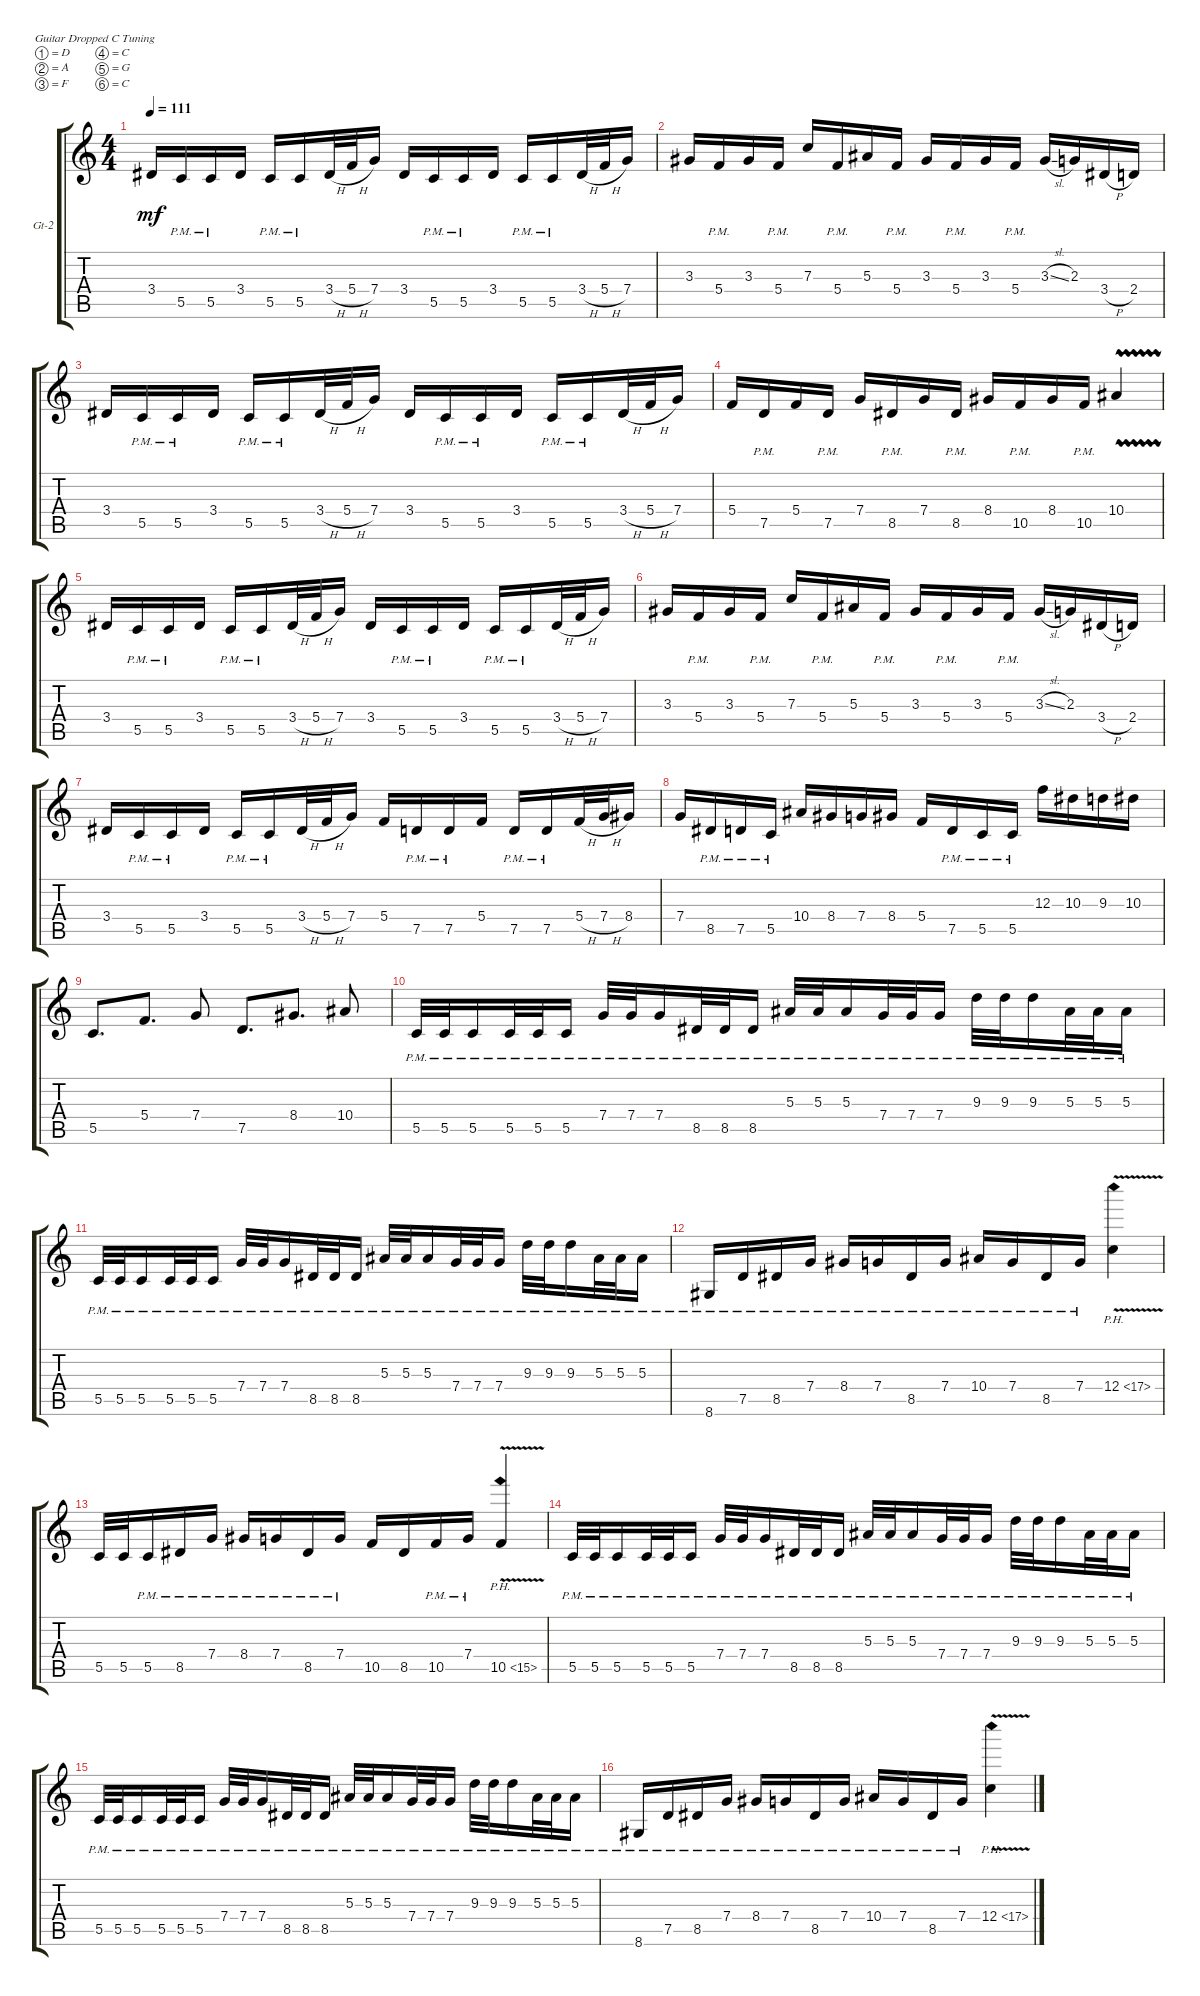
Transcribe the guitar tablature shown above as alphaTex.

\defaultSystemsLayout 4
\bracketExtendMode groupsimilarinstruments
\firstSystemTrackNameOrientation horizontal
\otherSystemsTrackNameOrientation horizontal
\track ("Guitar 2" "Gt-2") {instrument distortionguitar}
\staff {score tabs}
\tuning (D4 A3 F3 C3 G2 C2)
\ts (4 4)
\tempo 111
\clef g2
\ks c
3.4.16{dy mf} 5.5{pm}.16 5.5{pm}.16 3.4.16 5.5{pm}.16 5.5{pm}.16 3.4{h}.32 5.4{h}.32 7.4.16 3.4.16 5.5{pm}.16 5.5{pm}.16 3.4.16 5.5{pm}.16 5.5{pm}.16 3.4{h}.32 5.4{h}.32 7.4.16 |
3.3.16 5.4{pm}.16 3.3.16 5.4{pm}.16 7.3.16 5.4{pm}.16 5.3.16 5.4{pm}.16 3.3.16 5.4{pm}.16 3.3.16 5.4{pm}.16 3.3{sl}.16 2.3.16 3.4{h}.16 2.4.16 |
3.4.16 5.5{pm}.16 5.5{pm}.16 3.4.16 5.5{pm}.16 5.5{pm}.16 3.4{h}.32 5.4{h}.32 7.4.16 3.4.16 5.5{pm}.16 5.5{pm}.16 3.4.16 5.5{pm}.16 5.5{pm}.16 3.4{h}.32 5.4{h}.32 7.4.16 |
5.4.16 7.5{pm}.16 5.4.16 7.5{pm}.16 7.4.16 8.5{pm}.16 7.4.16 8.5{pm}.16 8.4.16 10.5{pm}.16 8.4.16 10.5{pm}.16 10.4{vw}.4 |
3.4.16 5.5{pm}.16 5.5{pm}.16 3.4.16 5.5{pm}.16 5.5{pm}.16 3.4{h}.32 5.4{h}.32 7.4.16 3.4.16 5.5{pm}.16 5.5{pm}.16 3.4.16 5.5{pm}.16 5.5{pm}.16 3.4{h}.32 5.4{h}.32 7.4.16 |
3.3.16 5.4{pm}.16 3.3.16 5.4{pm}.16 7.3.16 5.4{pm}.16 5.3.16 5.4{pm}.16 3.3.16 5.4{pm}.16 3.3.16 5.4{pm}.16 3.3{sl}.16 2.3.16 3.4{h}.16 2.4.16 |
3.4.16 5.5{pm}.16 5.5{pm}.16 3.4.16 5.5{pm}.16 5.5{pm}.16 3.4{h}.32 5.4{h}.32 7.4.16 5.4.16 7.5{pm}.16 7.5{pm}.16 5.4.16 7.5{pm}.16 7.5{pm}.16 5.4{h}.32 7.4{h}.32 8.4.16 |
7.4.16 8.5{pm}.16 7.5{pm}.16 5.5{pm}.16 10.4.16 8.4.16 7.4.16 8.4.16 5.4.16 7.5{pm}.16 5.5{pm}.16 5.5{pm}.16 12.3.16 10.3.16 9.3.16 10.3.16 |
5.5.8{d} 5.4.8{d} 7.4.8 7.5.8{d} 8.4.8{d} 10.4.8 |
5.5{pm}.32 5.5{pm}.32 5.5{pm}.16 5.5{pm}.32 5.5{pm}.32 5.5{pm}.16 7.4{pm}.32 7.4{pm}.32 7.4{pm}.16 8.5{pm}.32 8.5{pm}.32 8.5{pm}.16 5.3{pm}.32 5.3{pm}.32 5.3{pm}.16 7.4{pm}.32 7.4{pm}.32 7.4{pm}.16 9.3{pm}.32 9.3{pm}.32 9.3{pm}.16 5.3{pm}.32 5.3{pm}.32 5.3{pm}.16 |
5.5{pm}.32 5.5{pm}.32 5.5{pm}.16 5.5{pm}.32 5.5{pm}.32 5.5{pm}.16 7.4{pm}.32 7.4{pm}.32 7.4{pm}.16 8.5{pm}.32 8.5{pm}.32 8.5{pm}.16 5.3{pm}.32 5.3{pm}.32 5.3{pm}.16 7.4{pm}.32 7.4{pm}.32 7.4{pm}.16 9.3{pm}.32 9.3{pm}.32 9.3{pm}.16 5.3{pm}.32 5.3{pm}.32 5.3{pm}.16 |
8.6{pm}.16 7.5{pm}.16 8.5{pm}.16 7.4{pm}.16 8.4{pm}.16 7.4{pm}.16 8.5{pm}.16 7.4{pm}.16 10.4{pm}.16 7.4{pm}.16 8.5{pm}.16 7.4{pm}.16 12.4{ph 5 v}.4 |
5.5.32 5.5.32 5.5{pm}.16 8.5{pm}.16 7.4{pm}.16 8.4{pm}.16 7.4{pm}.16 8.5{pm}.16 7.4{pm}.16 10.5.16 8.5.16 10.5{pm}.16 7.4{pm}.16 10.5{ph 5 v}.4 |
5.5{pm}.32 5.5{pm}.32 5.5{pm}.16 5.5{pm}.32 5.5{pm}.32 5.5{pm}.16 7.4{pm}.32 7.4{pm}.32 7.4{pm}.16 8.5{pm}.32 8.5{pm}.32 8.5{pm}.16 5.3{pm}.32 5.3{pm}.32 5.3{pm}.16 7.4{pm}.32 7.4{pm}.32 7.4{pm}.16 9.3{pm}.32 9.3{pm}.32 9.3{pm}.16 5.3{pm}.32 5.3{pm}.32 5.3{pm}.16 |
5.5{pm}.32 5.5{pm}.32 5.5{pm}.16 5.5{pm}.32 5.5{pm}.32 5.5{pm}.16 7.4{pm}.32 7.4{pm}.32 7.4{pm}.16 8.5{pm}.32 8.5{pm}.32 8.5{pm}.16 5.3{pm}.32 5.3{pm}.32 5.3{pm}.16 7.4{pm}.32 7.4{pm}.32 7.4{pm}.16 9.3{pm}.32 9.3{pm}.32 9.3{pm}.16 5.3{pm}.32 5.3{pm}.32 5.3{pm}.16 |
8.6{pm}.16 7.5{pm}.16 8.5{pm}.16 7.4{pm}.16 8.4{pm}.16 7.4{pm}.16 8.5{pm}.16 7.4{pm}.16 10.4{pm}.16 7.4{pm}.16 8.5{pm}.16 7.4{pm}.16 12.4{ph 5 v}.4
